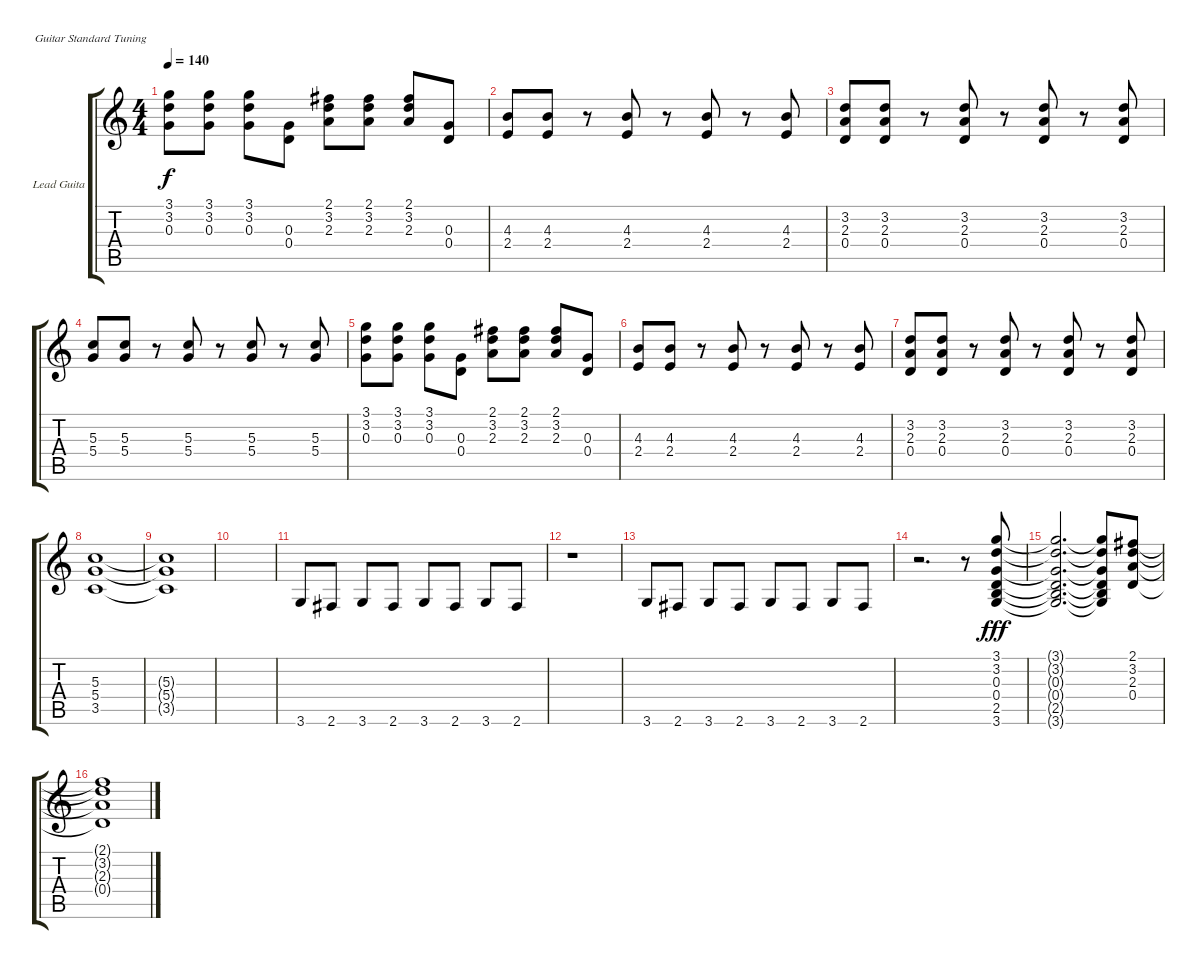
\bracketExtendMode groupsimilarinstruments
\firstSystemTrackNameOrientation horizontal
\otherSystemsTrackNameOrientation horizontal
\track ("Lead Guitar" "Lead Guita") {instrument distortionguitar}
\staff {score tabs}
\tuning (E4 B3 G3 D3 A2 E2)
\ts (4 4)
\tempo 140
\clef g2
\ks c
(0.3 3.2 3.1).8{dy f} (0.3 3.2 3.1).8 (0.3 3.2 3.1).8 (0.4 0.3).8 (2.3 3.2 2.1).8 (2.3 3.2 2.1).8 (2.3 3.2 2.1).8 (0.4 0.3).8 |
(2.4 4.3).8 (2.4 4.3).8 r.8 (2.4 4.3).8 r.8 (2.4 4.3).8 r.8 (2.4 4.3).8 |
(0.4 2.3 3.2).8 (0.4 2.3 3.2).8 r.8 (0.4 2.3 3.2).8 r.8 (0.4 2.3 3.2).8 r.8 (0.4 2.3 3.2).8 |
(5.4 5.3).8 (5.4 5.3).8 r.8 (5.4 5.3).8 r.8 (5.4 5.3).8 r.8 (5.4 5.3).8 |
(0.3 3.2 3.1).8 (0.3 3.2 3.1).8 (0.3 3.2 3.1).8 (0.4 0.3).8 (2.3 3.2 2.1).8 (2.3 3.2 2.1).8 (2.3 3.2 2.1).8 (0.4 0.3).8 |
(2.4 4.3).8 (2.4 4.3).8 r.8 (2.4 4.3).8 r.8 (2.4 4.3).8 r.8 (2.4 4.3).8 |
(0.4 2.3 3.2).8 (0.4 2.3 3.2).8 r.8 (0.4 2.3 3.2).8 r.8 (0.4 2.3 3.2).8 r.8 (0.4 2.3 3.2).8 |
(3.5 5.4 5.3).1 |
(3.5{t} 5.4{t} 5.3{t}).1 |
|
3.6.8 2.6.8 3.6.8 2.6.8 3.6.8 2.6.8 3.6.8 2.6.8 |
r.1 |
3.6.8 2.6.8 3.6.8 2.6.8 3.6.8 2.6.8 3.6.8 2.6.8 |
r.2{d} r.8 (3.6 2.5 0.4 0.3 3.2 3.1).8{dy fff} |
(3.6{t} 2.5{t} 0.4{t} 3.1{t} 3.2{t} 0.3{t}).2{d} (2.5{t} 0.4{t} 3.6{t} 0.3{t} 3.2{t} 3.1{t}).8 (0.4 2.3 3.2 2.1).8 |
(0.4{t} 2.3{t} 2.1{t} 3.2{t}).1
